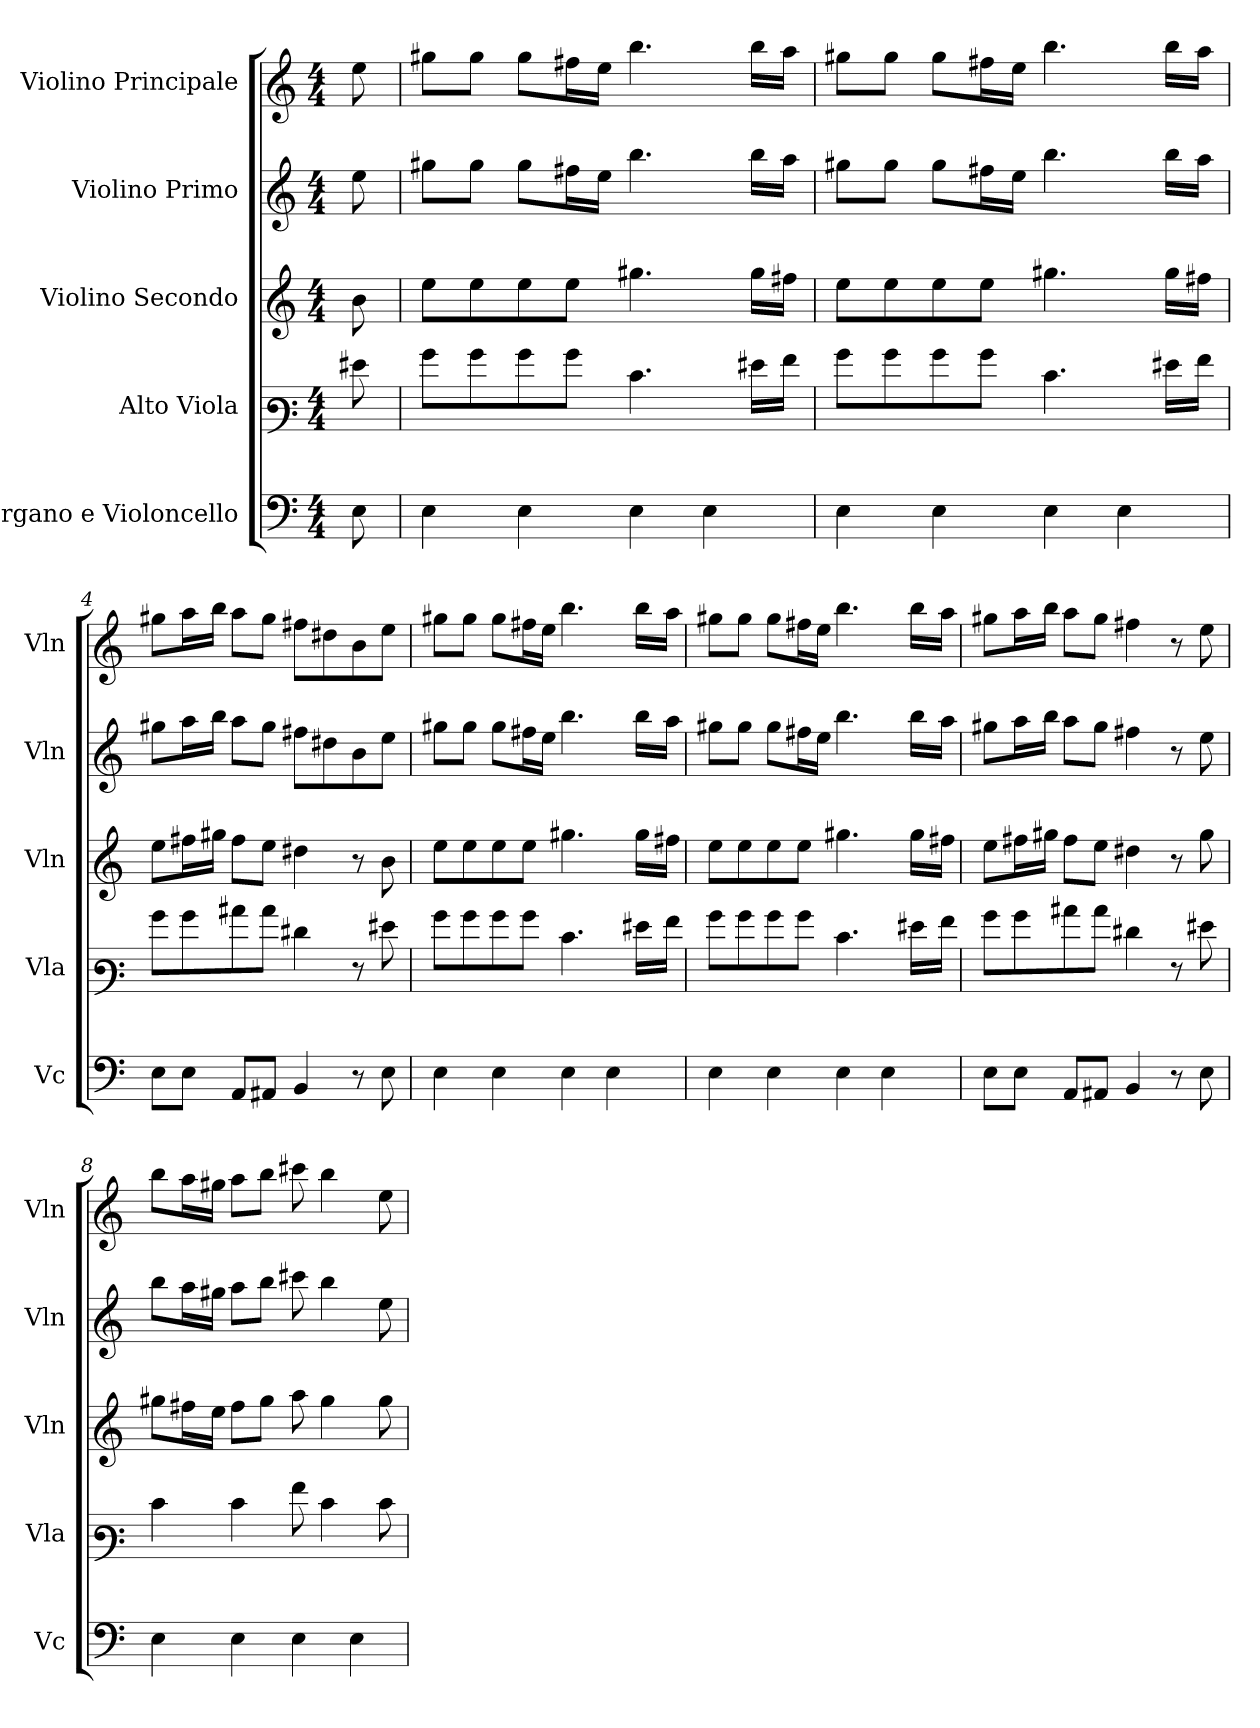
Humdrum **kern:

**kern	**kern	**kern	**kern	**kern
*part5	*part4	*part3	*part2	*part1
*staff5	*staff4	*staff3	*staff2	*staff1
*I"Organo e Violoncello	*I"Alto Viola	*I"Violino Secondo	*I"Violino Primo	*I"Violino Principale
*I'Vc	*I'Vla	*I'Vln	*I'Vln	*I'Vln
*clefF4	*clefF3	*clefG2	*clefG2	*clefG2
*M4/4	*M4/4	*M4/4	*M4/4	*M4/4
=1	=1	=1	=1	=1
8E\	8g#\	8b\	8ee\	8ee\
=2	=2	=2	=2	=2
4E\	8b\L	8ee\L	8gg#\L	8gg#\L
.	8b\	8ee\	8gg#\J	8gg#\J
4E\	8b\	8ee\	8gg#\L	8gg#\L
.	8b\J	8ee\J	16ff#\L	16ff#\L
.	.	.	16ee\JJ	16ee\JJ
4E\	4.e\	4.gg#\	4.bb\	4.bb\
4E\	.	.	.	.
.	16g#\LL	16gg#\LL	16bb\LL	16bb\LL
.	16a\JJ	16ff#\JJ	16aa\JJ	16aa\JJ
=3	=3	=3	=3	=3
4E\	8b\L	8ee\L	8gg#\L	8gg#\L
.	8b\	8ee\	8gg#\J	8gg#\J
4E\	8b\	8ee\	8gg#\L	8gg#\L
.	8b\J	8ee\J	16ff#\L	16ff#\L
.	.	.	16ee\JJ	16ee\JJ
4E\	4.e\	4.gg#\	4.bb\	4.bb\
4E\	.	.	.	.
.	16g#\LL	16gg#\LL	16bb\LL	16bb\LL
.	16a\JJ	16ff#\JJ	16aa\JJ	16aa\JJ
=4	=4	=4	=4	=4
8E\L	8b\L	8ee\L	8gg#\L	8gg#\L
8E\J	8b\	16ff#\L	16aa\L	16aa\L
.	.	16gg#\JJ	16bb\JJ	16bb\JJ
8AA/L	8cc#\	8ff#\L	8aa\L	8aa\L
8AA#/J	8cc#\J	8ee\J	8gg#\J	8gg#\J
4BB/	4f#\	4dd#\	8ff#\L	8ff#\L
.	.	.	8dd#\	8dd#\
8r	8r	8r	8b\	8b\
8E\	8g#\	8b\	8ee\J	8ee\J
=5	=5	=5	=5	=5
4E\	8b\L	8ee\L	8gg#\L	8gg#\L
.	8b\	8ee\	8gg#\J	8gg#\J
4E\	8b\	8ee\	8gg#\L	8gg#\L
.	8b\J	8ee\J	16ff#\L	16ff#\L
.	.	.	16ee\JJ	16ee\JJ
4E\	4.e\	4.gg#\	4.bb\	4.bb\
4E\	.	.	.	.
.	16g#\LL	16gg#\LL	16bb\LL	16bb\LL
.	16a\JJ	16ff#\JJ	16aa\JJ	16aa\JJ
=6	=6	=6	=6	=6
4E\	8b\L	8ee\L	8gg#\L	8gg#\L
.	8b\	8ee\	8gg#\J	8gg#\J
4E\	8b\	8ee\	8gg#\L	8gg#\L
.	8b\J	8ee\J	16ff#\L	16ff#\L
.	.	.	16ee\JJ	16ee\JJ
4E\	4.e\	4.gg#\	4.bb\	4.bb\
4E\	.	.	.	.
.	16g#\LL	16gg#\LL	16bb\LL	16bb\LL
.	16a\JJ	16ff#\JJ	16aa\JJ	16aa\JJ
=7	=7	=7	=7	=7
8E\L	8b\L	8ee\L	8gg#\L	8gg#\L
8E\J	8b\	16ff#\L	16aa\L	16aa\L
.	.	16gg#\JJ	16bb\JJ	16bb\JJ
8AA/L	8cc#\	8ff#\L	8aa\L	8aa\L
8AA#/J	8cc#\J	8ee\J	8gg#\J	8gg#\J
4BB/	4f#\	4dd#\	4ff#\	4ff#\
8r	8r	8r	8r	8r
8E\	8g#\	8gg#\	8ee\	8ee\
=8	=8	=8	=8	=8
4E\	4e\	8gg#\L	8bb\L	8bb\L
.	.	16ff#\L	16aa\L	16aa\L
.	.	16ee\JJ	16gg#\JJ	16gg#\JJ
4E\	4e\	8ff#\L	8aa\L	8aa\L
.	.	8gg#\J	8bb\J	8bb\J
4E\	8a\	8aa\	8ccc#\	8ccc#\
.	4e\	4gg#\	4bb\	4bb\
4E\	.	.	.	.
.	8e\	8gg#\	8ee\	8ee\
=	=	=	=	=
*-	*-	*-	*-	*-
